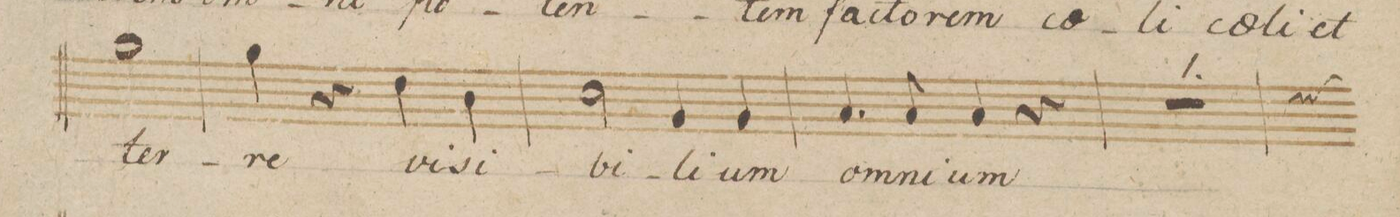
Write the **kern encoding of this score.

**kern	**text	**dynam
*I"Tenore.	*	*
*clefC4	*	*
*k[b-]	*	*
*met(c|)	*	*
*M2/2	*	*
1f	ter-	.
=13	=13	=13
4f\	-re	.
4r	.	.
4c\	vi-	.
4A\	-si-	.
=14	=14	=14
2B-\	-bi-	.
4F/	-li-	.
4F/	-um	.
=15	=15	=15
4.G/	om-	.
8G/	-ni-	.
4G/	-um	.
4r	.	.
=16	=16	=16
1r	.	.
*custos:d	*	*
=17	=17	=17
*-	*-	*-
